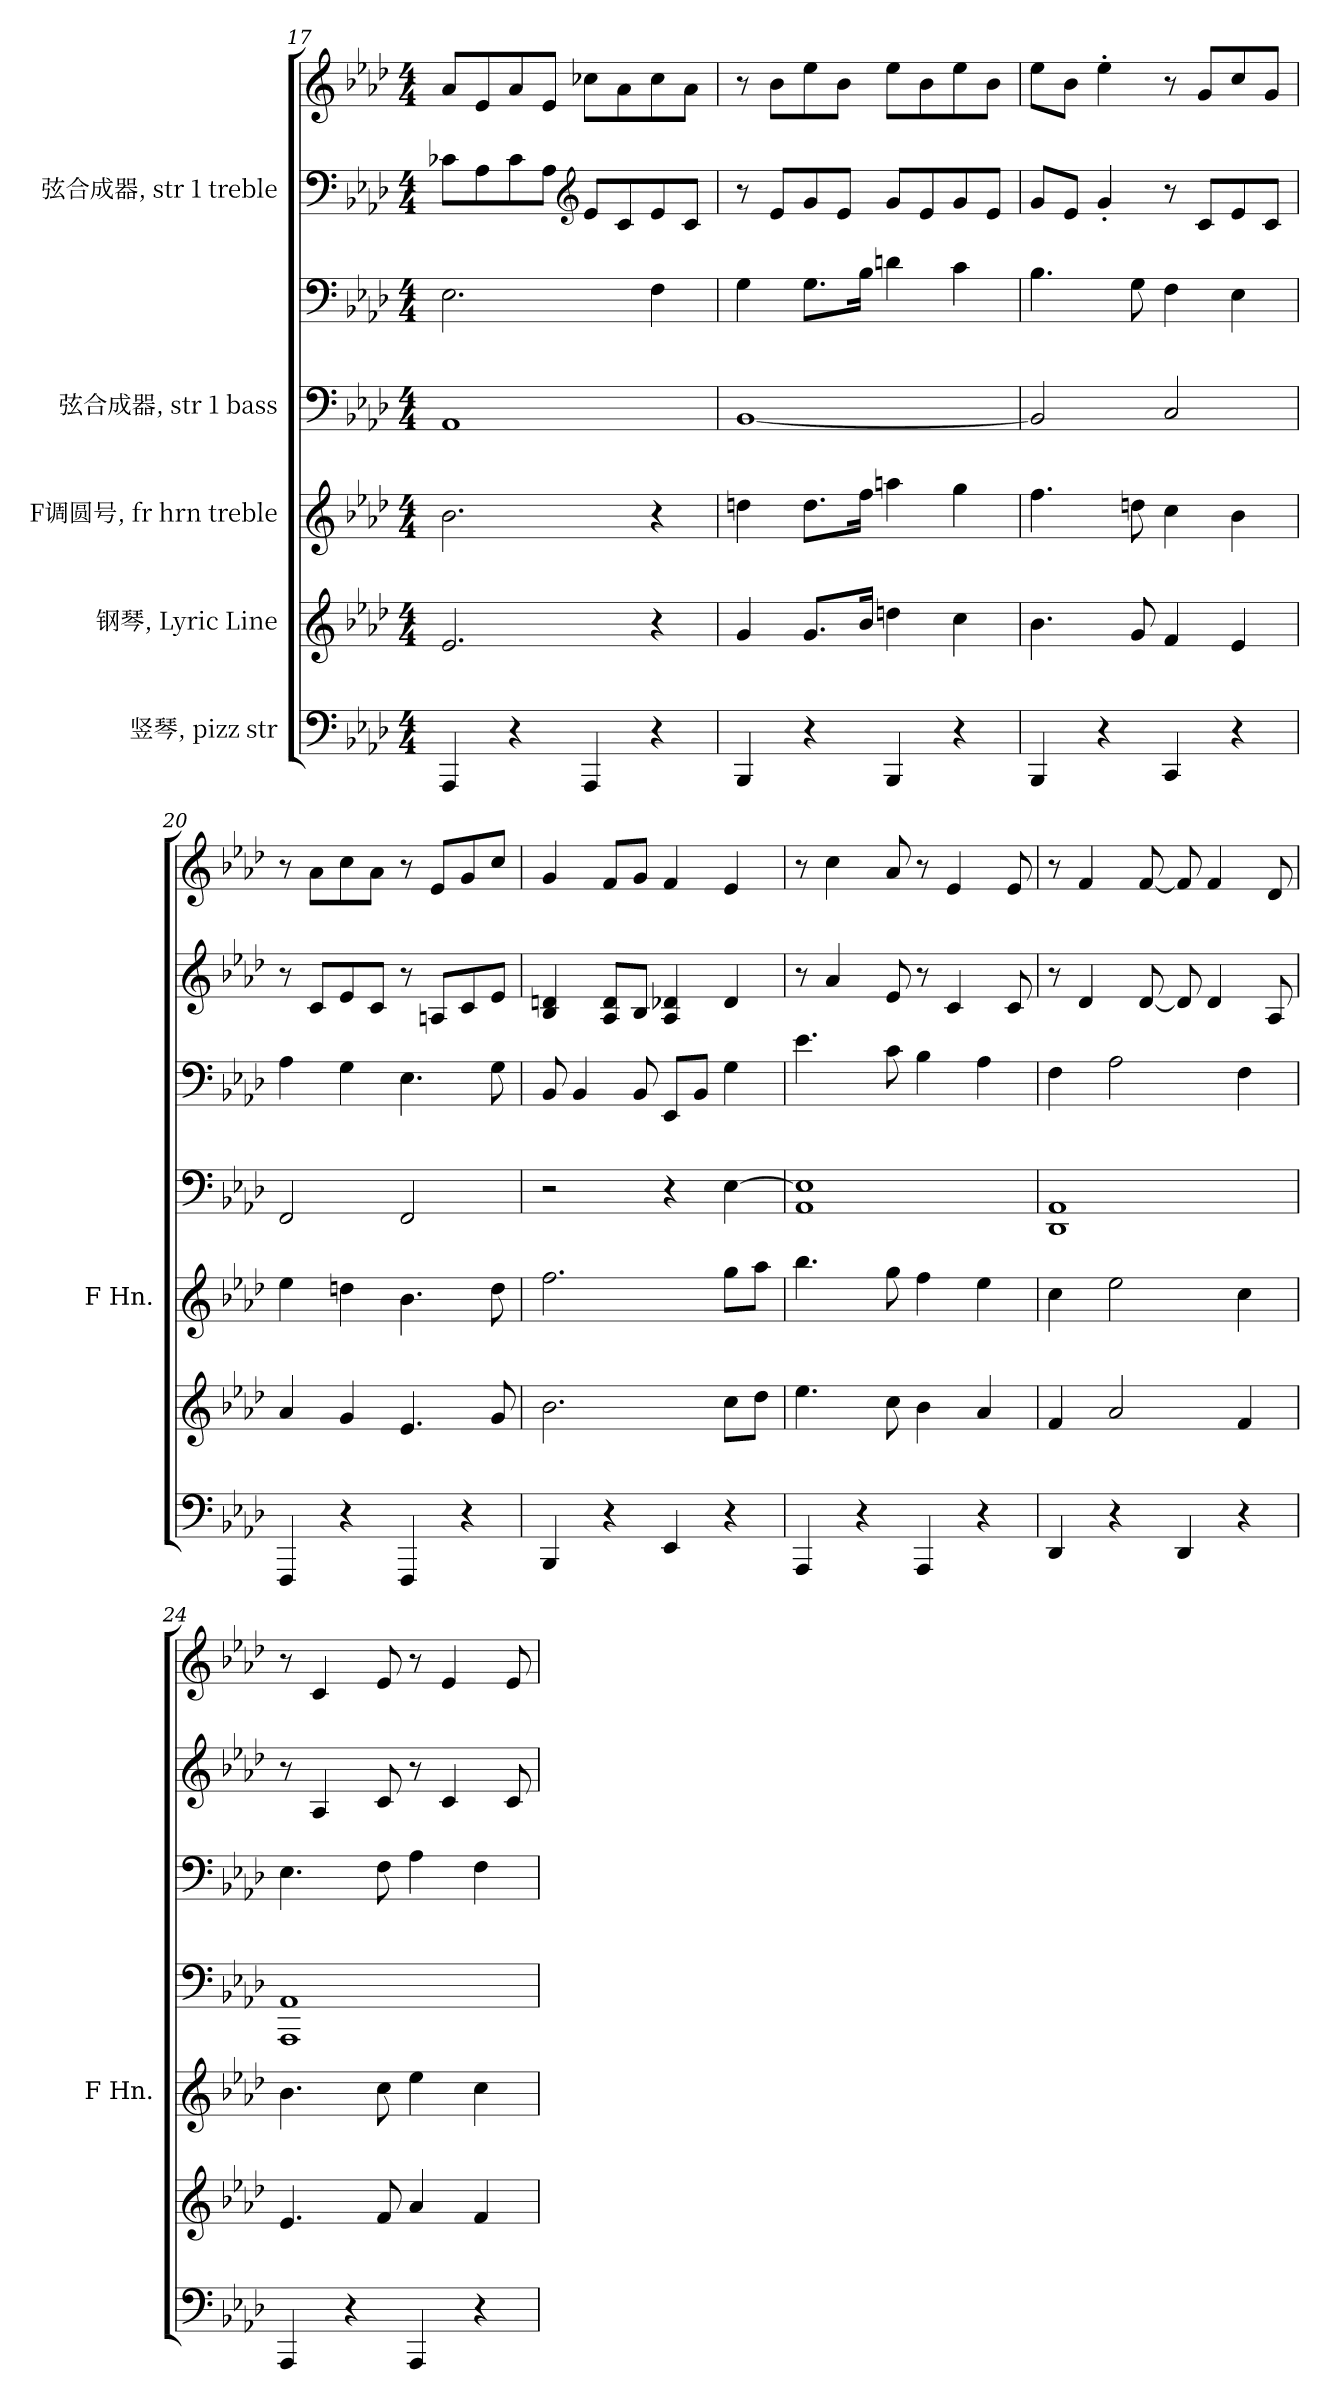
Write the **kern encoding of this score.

**kern	**kern	**kern	**kern	**kern	**kern	**kern
*part5	*part4	*part3	*part2	*part2	*part1	*part1
*staff7	*staff6	*staff5	*staff4	*staff3	*staff2	*staff1
*I"竖琴, pizz str	*I"钢琴, Lyric Line	*I"F调圆号, fr hrn treble	*I"弦合成器, str 1 bass	*	*I"弦合成器, str 1 treble	*
*	*	*I'F Hn.	*	*	*	*
*clefF4	*clefG2	*clefG2	*clefF4	*clefF4	*clefF4	*clefG2
*	*	*ITrd4c7	*	*	*	*
*k[b-e-a-d-]	*k[b-e-a-d-]	*k[b-e-a-d-g-]	*k[b-e-a-d-]	*k[b-e-a-d-]	*k[b-e-a-d-]	*k[b-e-a-d-]
*M4/4	*M4/4	*M4/4	*M4/4	*M4/4	*M4/4	*M4/4
=17	=17	=17	=17	=17	=17	=17
4AAA-/	2.e-/	2.e-\	1AA-	2.E-\	8c-X\L	8a-/L
.	.	.	.	.	8A-\	8e-/
4r	.	.	.	.	8c-\	8a-/
.	.	.	.	.	8A-\J	8e-/J
*	*	*	*	*	*clefG2	*
4AAA-/	.	.	.	.	8e-/L	8cc-X\L
.	.	.	.	.	8c-/	8a-\
4r	4r	4r	.	4F\	8e-/	8cc-\
.	.	.	.	.	8c-/J	8a-\J
=18	=18	=18	=18	=18	=18	=18
4BBB-/	4g/	4gn\	[1BB-	4G\	8r	8r
.	.	.	.	.	8e-/L	8b-\L
4r	8.g/L	8.g\L	.	8.G\L	8g/	8ee-\
.	.	.	.	.	8e-/J	8b-\J
.	16b-/Jk	16b-\Jk	.	16B-\Jk	.	.
4BBB-/	4ddn\	4ddn\	.	4dn\	8g/L	8ee-\L
.	.	.	.	.	8e-/	8b-\
4r	4cc\	4cc\	.	4c\	8g/	8ee-\
.	.	.	.	.	8e-/J	8b-\J
!!LO:PB:g=z
=19	=19	=19	=19	=19	=19	=19
4BBB-/	4.b-\	4.b-\	2BB-/]	4.B-\	8g/L	8ee-\L
.	.	.	.	.	8e-/J	8b-\J
4r	.	.	.	.	4g'/	4ee-'\
.	8g/	8gn\	.	8G\	.	.
4CC/	4f/	4f\	2C/	4F\	8r	8r
.	.	.	.	.	8c/L	8g/L
4r	4e-/	4e-\	.	4E-\	8e-/	8cc/
.	.	.	.	.	8c/J	8g/J
=20	=20	=20	=20	=20	=20	=20
*	*	*	*	*	*	*MM82
4FFF/	4a-/	4a-\	2FF/	4A-\	8r	8r
.	.	.	.	.	8c/L	8a-\L
4r	4g/	4gn\	.	4G\	8e-/	8cc\
.	.	.	.	.	8c/J	8a-\J
4FFF/	4.e-/	4.e-\	2FF/	4.E-\	8r	8r
.	.	.	.	.	8An/L	8e-/L
4r	.	.	.	.	8c/	8g/
.	8g/	8g\	.	8G\	8e-/J	8cc/J
=21	=21	=21	=21	=21	=21	=21
4BBB-/	2.b-\	2.b-\	2r	8BB-/	4B-/ 4dn/	4g/
.	.	.	.	4BB-/	.	.
4r	.	.	.	.	8A-/ 8d/L	8f/L
.	.	.	.	8BB-/	8B-/J	8g/J
4EE-/	.	.	4r	8EE-/L	4A-/ 4d-X/	4f/
.	.	.	.	8BB-/J	.	.
4r	8cc\L	8cc\L	[4E-\	4G\	4d-/	4e-/
.	8dd-\J	8dd-\J	.	.	.	.
=22	=22	=22	=22	=22	=22	=22
*	*	*	*	*	*	*MM78
*	*	*	*^	*	*	*
4AAA-/	4.ee-\	4.ee-\	1E-]	1AA-	4.e-\	8r	8r
.	.	.	.	.	.	4a-/	4cc\
4r	.	.	.	.	.	.	.
.	8cc\	8cc\	.	.	8c\	8e-/	8a-/
4AAA-/	4b-\	4b-\	.	.	4B-\	8r	8r
.	.	.	.	.	.	4c/	4e-/
4r	4a-/	4a-\	.	.	4A-\	.	.
.	.	.	.	.	.	8c/	8e-/
*	*	*	*v	*v	*	*	*
!!LO:PB:g=z
=23	=23	=23	=23	=23	=23	=23
4DD-/	4f/	4f\	1DD- 1AA-	4F\	8r	8r
.	.	.	.	.	4d-/	4f/
4r	2a-/	2a-\	.	2A-\	.	.
.	.	.	.	.	[8d-/	[8f/
4DD-/	.	.	.	.	8d-/]	8f/]
.	.	.	.	.	4d-/	4f/
4r	4f/	4f\	.	4F\	.	.
.	.	.	.	.	8A-/	8d-/
=24	=24	=24	=24	=24	=24	=24
4AAA-/	4.e-/	4.e-\	1AAA- 1AA-	4.E-\	8r	8r
.	.	.	.	.	4A-/	4c/
4r	.	.	.	.	.	.
.	8f/	8f\	.	8F\	8c/	8e-/
4AAA-/	4a-/	4a-\	.	4A-\	8r	8r
.	.	.	.	.	4c/	4e-/
4r	4f/	4f\	.	4F\	.	.
.	.	.	.	.	8c/	8e-/
=	=	=	=	=	=	=
*-	*-	*-	*-	*-	*-	*-
